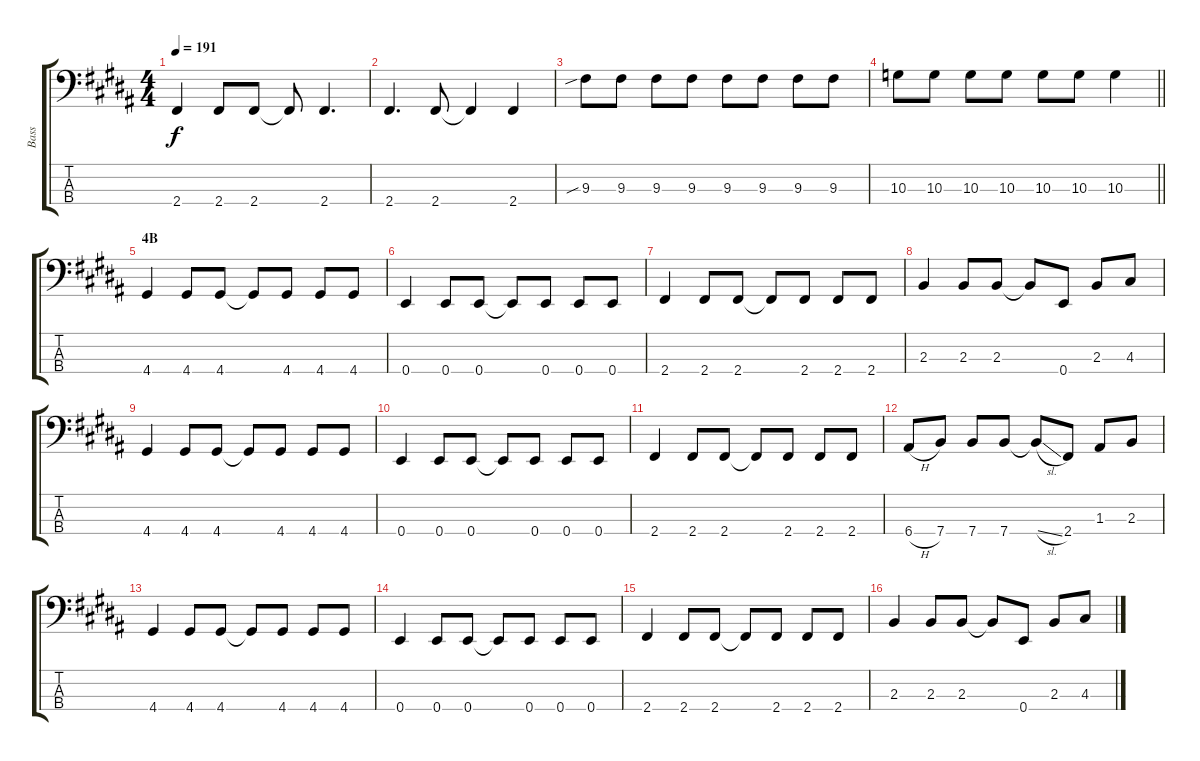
\track ("Bass" "Bass") {instrument electricbasspick}
\staff {score tabs}
\tuning (G2 D2 A1 E1) {hide}
\ts (4 4)
\tempo 191
\clef f4
\ks b
2.4.4{dy f} 2.4.8 2.4.8 2.4{t}.8 2.4.4{d} |
2.4.4{d} 2.4.8 2.4{t}.4 2.4.4 |
9.3{sib}.8 9.3.8 9.3.8 9.3.8 9.3.8 9.3.8 9.3.8 9.3.8 |
\barLineRight lightlight
10.3.8 10.3.8 10.3.8 10.3.8 10.3.8 10.3.8 10.3.4 |
\section ("" "4B")
4.4.4 4.4.8 4.4.8 4.4{t}.8 4.4.8 4.4.8 4.4.8 |
0.4.4 0.4.8 0.4.8 0.4{t}.8 0.4.8 0.4.8 0.4.8 |
2.4.4 2.4.8 2.4.8 2.4{t}.8 2.4.8 2.4.8 2.4.8 |
2.3.4 2.3.8 2.3.8 2.3{t}.8 0.4.8 2.3.8 4.3.8 |
4.4.4 4.4.8 4.4.8 4.4{t}.8 4.4.8 4.4.8 4.4.8 |
0.4.4 0.4.8 0.4.8 0.4{t}.8 0.4.8 0.4.8 0.4.8 |
2.4.4 2.4.8 2.4.8 2.4{t}.8 2.4.8 2.4.8 2.4.8 |
6.4{h}.8 7.4.8 7.4.8 7.4.8 7.4{sl t}.8 2.4.8 1.3.8 2.3.8 |
4.4.4 4.4.8 4.4.8 4.4{t}.8 4.4.8 4.4.8 4.4.8 |
0.4.4 0.4.8 0.4.8 0.4{t}.8 0.4.8 0.4.8 0.4.8 |
2.4.4 2.4.8 2.4.8 2.4{t}.8 2.4.8 2.4.8 2.4.8 |
2.3.4 2.3.8 2.3.8 2.3{t}.8 0.4.8 2.3.8 4.3.8
